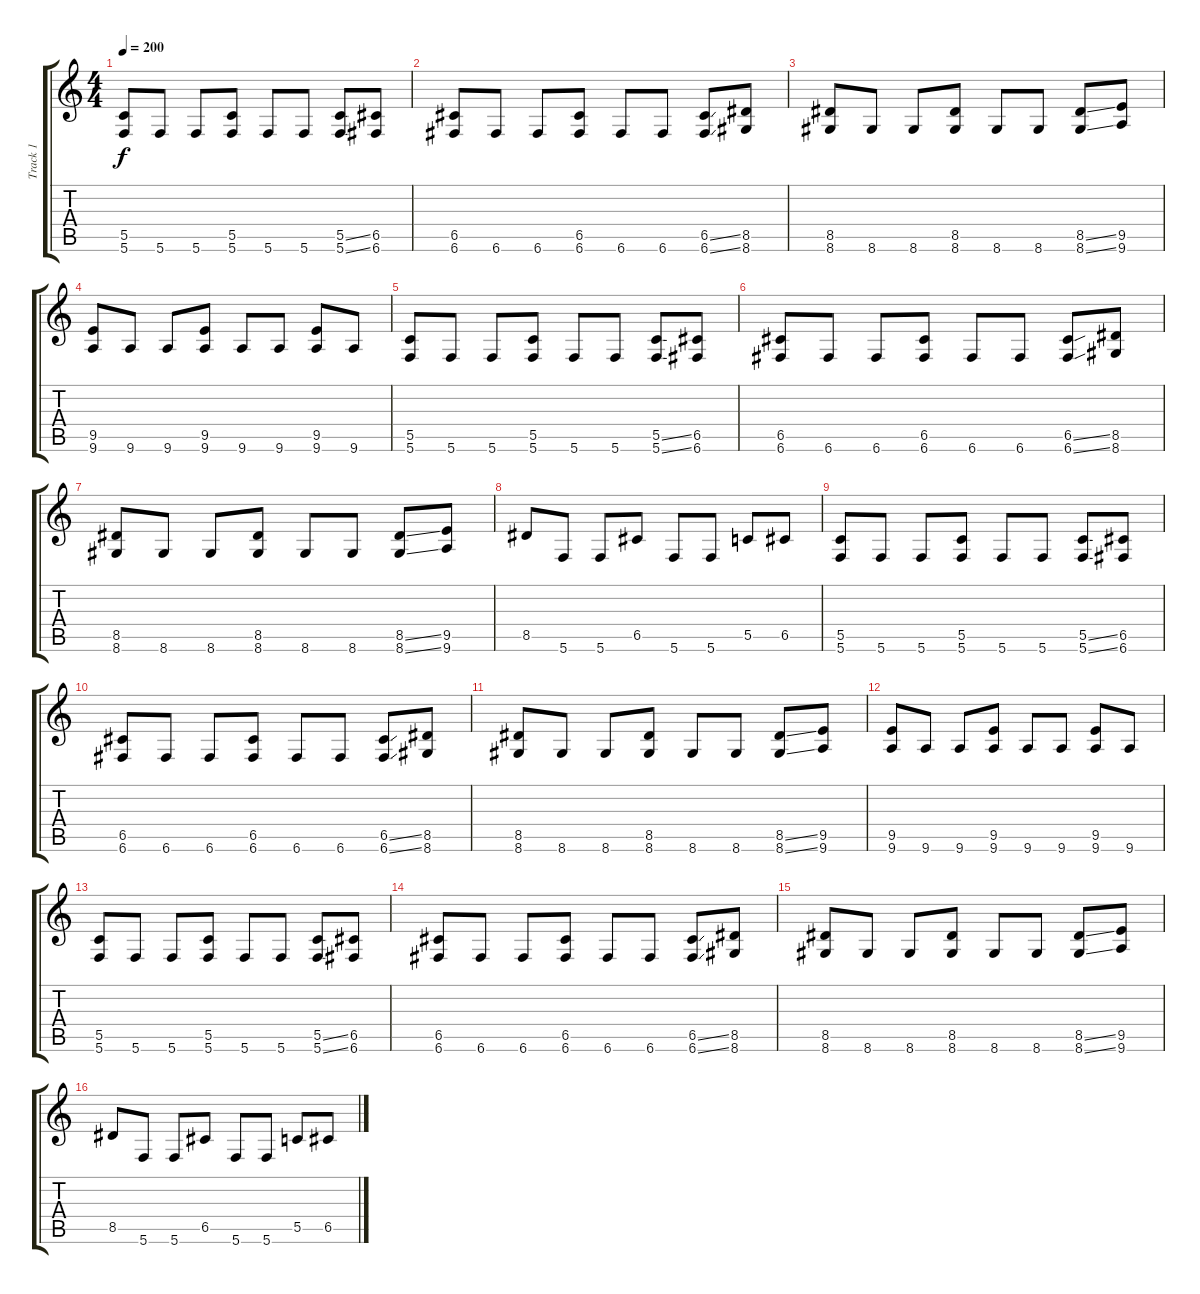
\track ("Track 1" "Track 1") {instrument distortionguitar}
\staff {score tabs}
\tuning (D4 A3 F3 C3 G2 C2) {hide}
\ts (4 4)
\tempo 200
\clef g2
\ks c
(5.5 5.6).8{dy f} 5.6.8 5.6.8 (5.5 5.6).8 5.6.8 5.6.8 (5.5{ss} 5.6{ss}).8 (6.5 6.6).8 |
(6.5 6.6).8 6.6.8 6.6.8 (6.5 6.6).8 6.6.8 6.6.8 (6.5{ss} 6.6{ss}).8 (8.5 8.6).8 |
(8.5 8.6).8 8.6.8 8.6.8 (8.5 8.6).8 8.6.8 8.6.8 (8.5{ss} 8.6{ss}).8 (9.5 9.6).8 |
(9.5 9.6).8 9.6.8 9.6.8 (9.5 9.6).8 9.6.8 9.6.8 (9.5 9.6).8 9.6.8 |
(5.5 5.6).8 5.6.8 5.6.8 (5.5 5.6).8 5.6.8 5.6.8 (5.5{ss} 5.6{ss}).8 (6.5 6.6).8 |
(6.5 6.6).8 6.6.8 6.6.8 (6.5 6.6).8 6.6.8 6.6.8 (6.5{ss} 6.6{ss}).8 (8.5 8.6).8 |
(8.5 8.6).8 8.6.8 8.6.8 (8.5 8.6).8 8.6.8 8.6.8 (8.5{ss} 8.6{ss}).8 (9.5 9.6).8 |
8.5.8 5.6.8 5.6.8 6.5.8 5.6.8 5.6.8 5.5.8 6.5.8 |
(5.5 5.6).8 5.6.8 5.6.8 (5.5 5.6).8 5.6.8 5.6.8 (5.5{ss} 5.6{ss}).8 (6.5 6.6).8 |
(6.5 6.6).8 6.6.8 6.6.8 (6.5 6.6).8 6.6.8 6.6.8 (6.5{ss} 6.6{ss}).8 (8.5 8.6).8 |
(8.5 8.6).8 8.6.8 8.6.8 (8.5 8.6).8 8.6.8 8.6.8 (8.5{ss} 8.6{ss}).8 (9.5 9.6).8 |
(9.5 9.6).8 9.6.8 9.6.8 (9.5 9.6).8 9.6.8 9.6.8 (9.5 9.6).8 9.6.8 |
(5.5 5.6).8 5.6.8 5.6.8 (5.5 5.6).8 5.6.8 5.6.8 (5.5{ss} 5.6{ss}).8 (6.5 6.6).8 |
(6.5 6.6).8 6.6.8 6.6.8 (6.5 6.6).8 6.6.8 6.6.8 (6.5{ss} 6.6{ss}).8 (8.5 8.6).8 |
(8.5 8.6).8 8.6.8 8.6.8 (8.5 8.6).8 8.6.8 8.6.8 (8.5{ss} 8.6{ss}).8 (9.5 9.6).8 |
8.5.8 5.6.8 5.6.8 6.5.8 5.6.8 5.6.8 5.5.8 6.5.8
